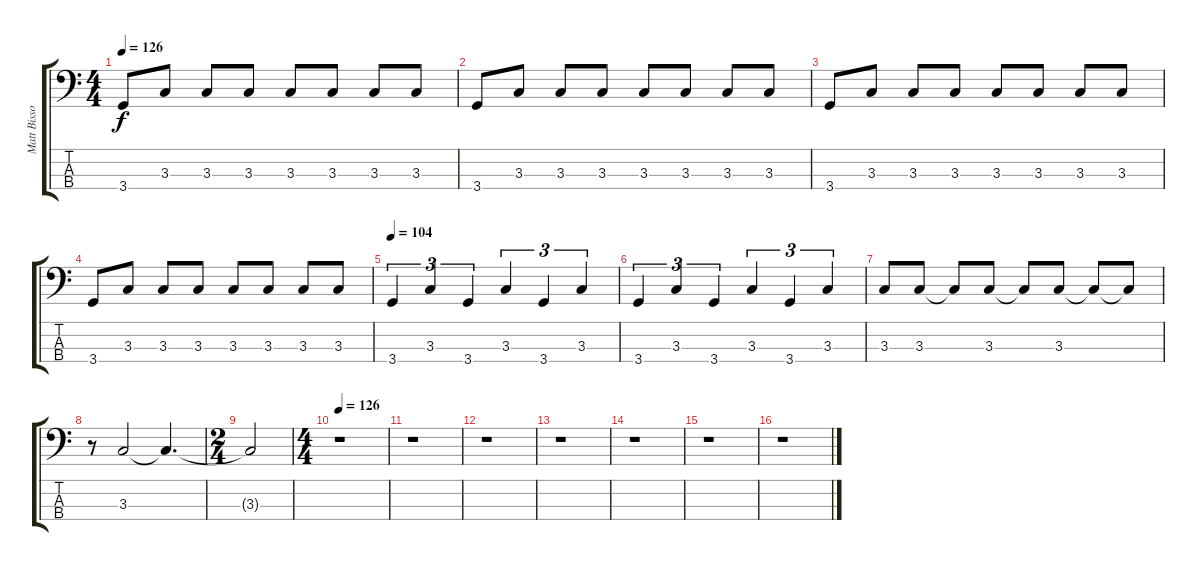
\track ("Matt Bissonette - bass" "Matt Bisso") {instrument electricbassfinger}
\staff {score tabs}
\tuning (G2 D2 A1 E1) {hide}
\ts (4 4)
\tempo 126
\clef f4
\ks c
3.4.8{dy f} 3.3.8 3.3.8 3.3.8 3.3.8 3.3.8 3.3.8 3.3.8 |
3.4.8 3.3.8 3.3.8 3.3.8 3.3.8 3.3.8 3.3.8 3.3.8 |
3.4.8 3.3.8 3.3.8 3.3.8 3.3.8 3.3.8 3.3.8 3.3.8 |
3.4.8 3.3.8 3.3.8 3.3.8 3.3.8 3.3.8 3.3.8 3.3.8 |
\tempo 104
3.4.4{tu (3 2)} 3.3.4{tu (3 2)} 3.4.4{tu (3 2)} 3.3.4{tu (3 2)} 3.4.4{tu (3 2)} 3.3.4{tu (3 2)} |
3.4.4{tu (3 2)} 3.3.4{tu (3 2)} 3.4.4{tu (3 2)} 3.3.4{tu (3 2)} 3.4.4{tu (3 2)} 3.3.4{tu (3 2)} |
3.3.8 3.3.8 3.3{t}.8 3.3.8 3.3{t}.8 3.3.8 3.3{t}.8 3.3{t}.8 |
r.8 3.3.2 3.3{t}.4{d} |
\ts (2 4)
3.3{t}.2 |
\ts (4 4)
\tempo 126
r.1 |
r.1 |
r.1 |
r.1 |
r.1 |
r.1 |
r.1
